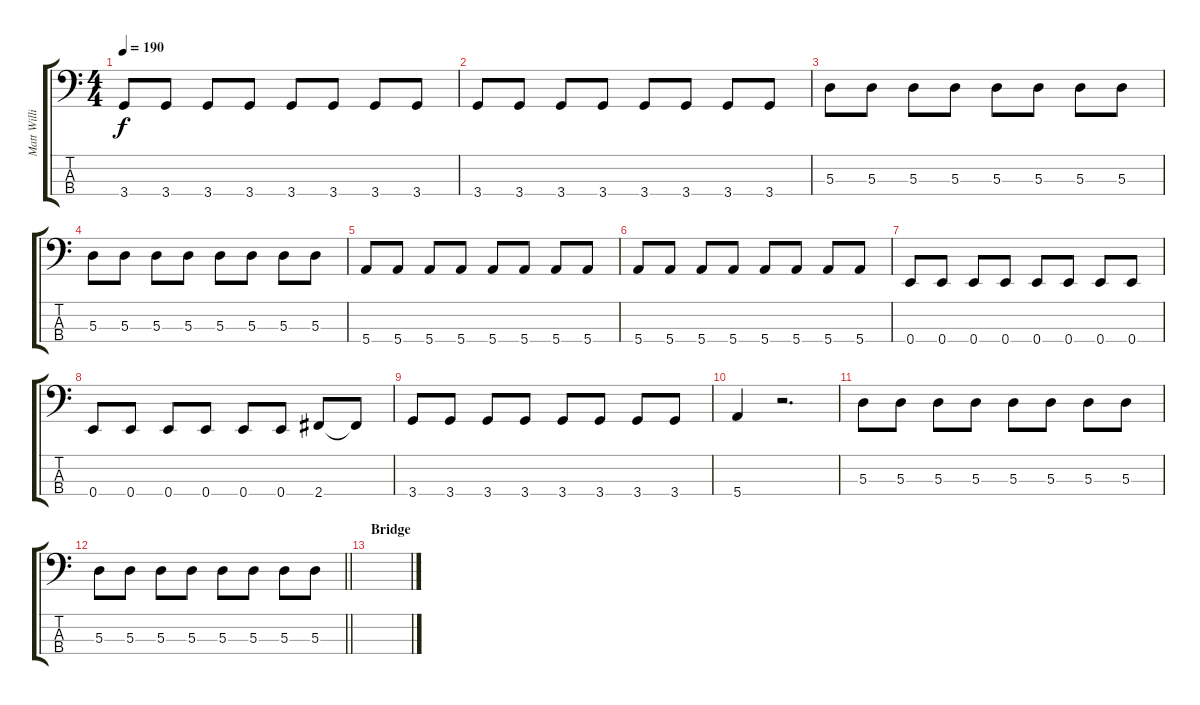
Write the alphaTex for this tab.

\track ("Matt Willis" "Matt Willi") {instrument electricbasspick}
\staff {score tabs}
\tuning (G2 D2 A1 E1) {hide}
\ts (4 4)
\tempo 190
\clef f4
\ks c
3.4.8{dy f} 3.4.8 3.4.8 3.4.8 3.4.8 3.4.8 3.4.8 3.4.8 |
3.4.8 3.4.8 3.4.8 3.4.8 3.4.8 3.4.8 3.4.8 3.4.8 |
5.3.8 5.3.8 5.3.8 5.3.8 5.3.8 5.3.8 5.3.8 5.3.8 |
5.3.8 5.3.8 5.3.8 5.3.8 5.3.8 5.3.8 5.3.8 5.3.8 |
5.4.8 5.4.8 5.4.8 5.4.8 5.4.8 5.4.8 5.4.8 5.4.8 |
5.4.8 5.4.8 5.4.8 5.4.8 5.4.8 5.4.8 5.4.8 5.4.8 |
0.4.8 0.4.8 0.4.8 0.4.8 0.4.8 0.4.8 0.4.8 0.4.8 |
0.4.8 0.4.8 0.4.8 0.4.8 0.4.8 0.4.8 2.4.8 2.4{t}.8 |
3.4.8 3.4.8 3.4.8 3.4.8 3.4.8 3.4.8 3.4.8 3.4.8 |
5.4.4 r.2{d} |
5.3.8 5.3.8 5.3.8 5.3.8 5.3.8 5.3.8 5.3.8 5.3.8 |
\barLineRight lightlight
5.3.8 5.3.8 5.3.8 5.3.8 5.3.8 5.3.8 5.3.8 5.3.8 |
\section ("" "Bridge")
